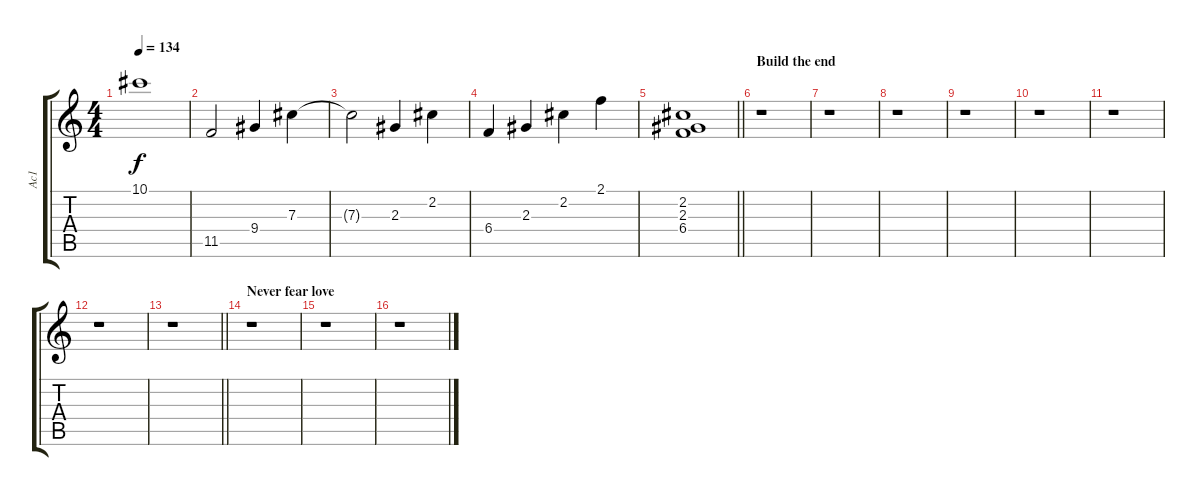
\track ("Ac1" "Ac1") {instrument acousticguitarsteel}
\staff {score tabs}
\tuning (Eb4 B3 Gb3 B2 Gb2 B1) {hide}
\ts (4 4)
\tempo 134
\clef g2
\ks c
10.1.1{dy f} |
11.5.2 9.4.4 7.3.4 |
7.3{t}.2 2.3.4 2.2.4 |
6.4.4 2.3.4 2.2.4 2.1.4 |
\barLineRight lightlight
(2.2 2.3 6.4).1 |
\section ("" "Build the end")
r.1 |
r.1 |
r.1 |
r.1 |
r.1 |
r.1 |
r.1 |
\barLineRight lightlight
r.1 |
\section ("" "Never fear love")
r.1 |
r.1 |
r.1
